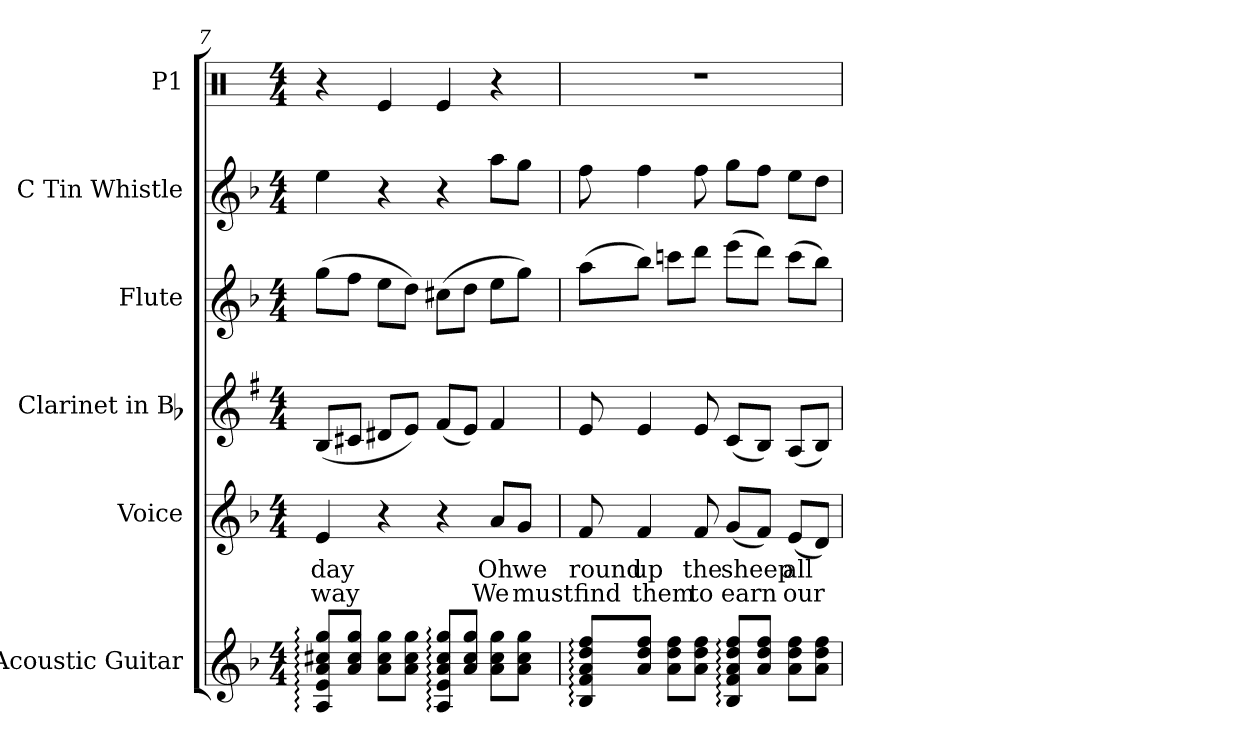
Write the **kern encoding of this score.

**kern	**kern	**text	**text	**kern	**kern	**kern	**kern
*part6	*part5	*part5	*part5	*part4	*part3	*part2	*part1
*staff6	*staff5	*staff5	*staff5	*staff4	*staff3	*staff2	*staff1
*I"Acoustic Guitar	*I"Voice	*	*	*I"Clarinet in Bb	*I"Flute	*I"C Tin Whistle	*I"P1
*I'A. Gtr.	*I'Voice	*	*	*I'Cl.	*I'Fl.	*I'C T. Whistle	*
!!LO:PB:g=z
*clefG2	*clefG2	*	*	*clefG2	*clefG2	*clefG2	*clefX
*ITrd7c12	*	*	*	*ITrd1c2	*	*ITrd-7c-12	*
*k[b-]	*k[b-]	*	*	*k[b-]	*k[b-]	*k[b-]	*k[]
*F:	*F:	*	*	*F:	*F:	*F:	*C:
*M4/4	*M4/4	*	*	*M4/4	*M4/4	*M4/4	*M4/4
=7	=7	=7	=7	=7	=7	=7	=7
!	!	!LO:LY:b:color=#000000	!LO:LY:b:color=#000000	!	!	!	!
8AAi:/ 8Ei:/ 8Ai:/ 8c#Xi:/ 8gi:/L	4ei/	day	-way	(8Ai/L	(8ggi\L	4eeei\	4r
8Ai/ 8c#i/ 8gi/J	.	.	.	8Bni/J	8ffi\J	.	.
8Ai\ 8c#i\ 8gi\L	4r	.	.	8c#Xi/L	8eei\L	4r	4Rei/
8Ai\ 8c#i\ 8gi\J	.	.	.	8di/J)	8ddi\J)	.	.
8AAi:/ 8Ei:/ 8Ai:/ 8c#i:/ 8gi:/L	4r	.	.	(8ei/L	(8cc#Xi\L	4r	4Rei/
8Ai/ 8c#i/ 8gi/J	.	.	.	8di/J)	8ddi\J	.	.
!	!	!LO:LY:b:color=#000000	!LO:LY:b:color=#000000	!	!	!	!
8Ai\ 8c#i\ 8gi\L	8ai/L	Oh	We	4ei/	8eei\L	8aaai\L	4r
!	!	!LO:LY:b:color=#000000	!LO:LY:b:color=#000000	!	!	!	!
8Ai\ 8c#i\ 8gi\J	8gi/J	we	must	.	8ggi\J)	8gggi\J	.
=8	=8	=8	=8	=8	=8	=8	=8
!	!	!LO:LY:b:color=#000000	!LO:LY:b:color=#000000	!	!	!	!
8BB-i:/ 8Fi:/ 8Ai:/ 8di:/ 8fi:/L	8fi/	round	find	8di/	(8aai\L	8fffi\	1r
!	!	!LO:LY:b:color=#000000	!LO:LY:b:color=#000000	!	!	!	!
8Ai/ 8di/ 8fi/J	4fi/	up	them	4di/	8bb-i\J)	4fffi\	.
8Ai\ 8di\ 8fi\L	.	.	.	.	8cccni\L	.	.
!	!	!LO:LY:b:color=#000000	!LO:LY:b:color=#000000	!	!	!	!
8Ai\ 8di\ 8fi\J	8fi/	the	to	8di/	8dddi\J	8fffi\	.
!	!	!LO:LY:b:color=#000000	!LO:LY:b:color=#000000	!	!	!	!
8BB-i:/ 8Fi:/ 8Ai:/ 8di:/ 8fi:/L	(8gi/L	sheep	earn	(8B-i/L	(8eeei\L	8gggi\L	.
8Ai/ 8di/ 8fi/J	8fi/J)	.	.	8Ai/J)	8dddi\J)	8fffi\J	.
!	!	!LO:LY:b:color=#000000	!LO:LY:b:color=#000000	!	!	!	!
8Ai\ 8di\ 8fi\L	(8ei/L	all	our	(8Gi/L	(8ccci\L	8eeei\L	.
8Ai\ 8di\ 8fi\J	8di/J)	.	.	8Ai/J)	8bb-i\J)	8dddi\J	.
=	=	=	=	=	=	=	=
*-	*-	*-	*-	*-	*-	*-	*-
